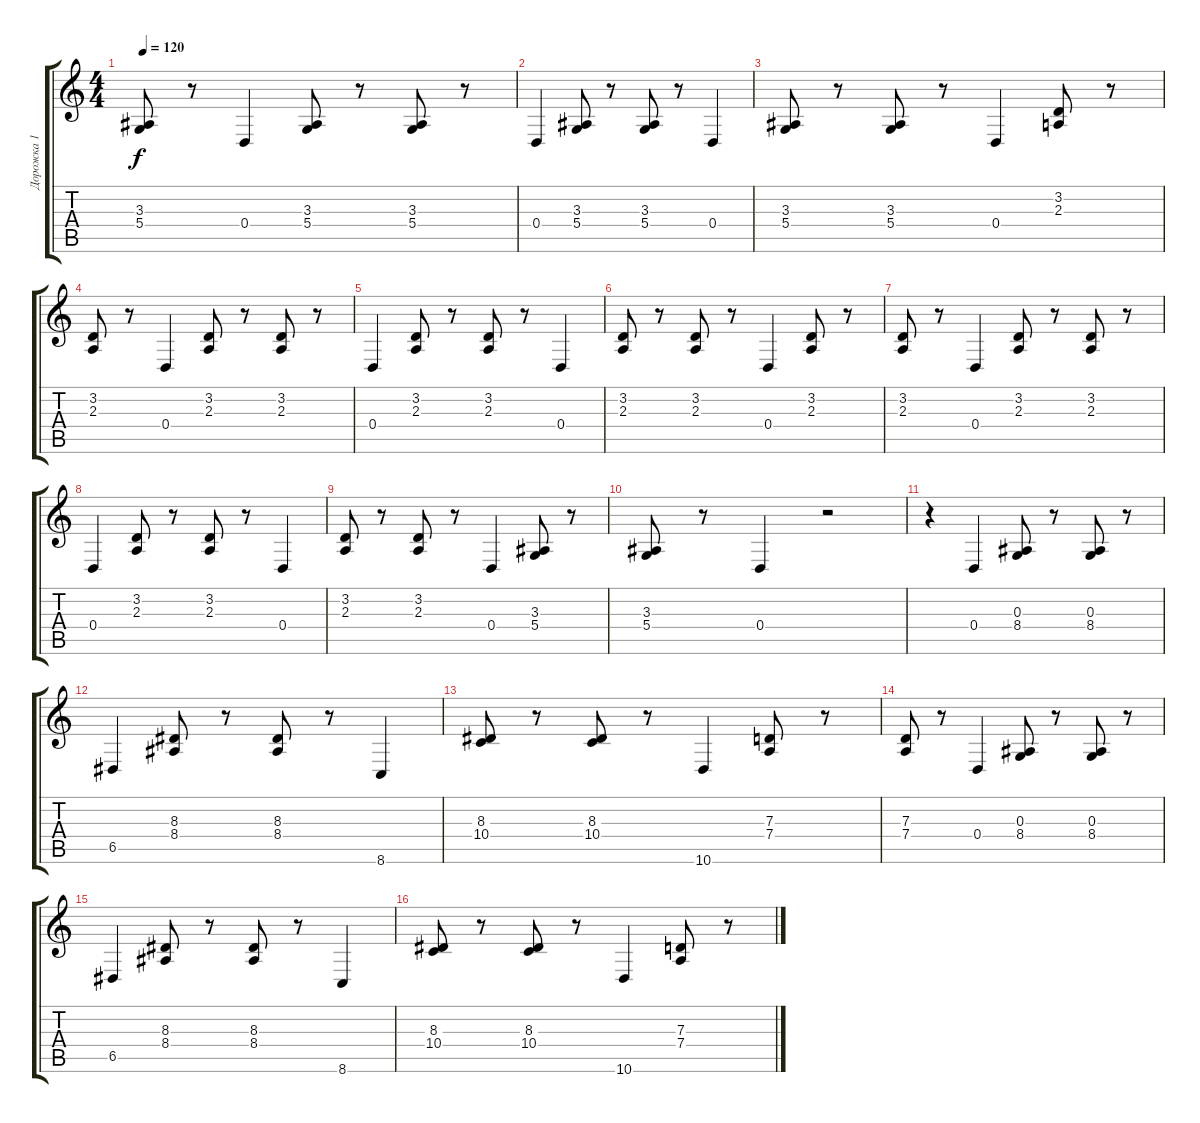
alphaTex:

\track ("Дорожка 1" "Дорожка 1") {instrument accordion}
\staff {score tabs}
\tuning (E4 B3 G3 D3 A2 E2) {hide}
\ts (4 4)
\tempo 120
\clef g2
\ks c
(3.3 5.4).8{dy f} r.8 0.4.4 (3.3 5.4).8 r.8 (3.3 5.4).8 r.8 |
0.4.4 (3.3 5.4).8 r.8 (3.3 5.4).8 r.8 0.4.4 |
(3.3 5.4).8 r.8 (3.3 5.4).8 r.8 0.4.4 (3.2 2.3).8 r.8 |
(3.2 2.3).8 r.8 0.4.4 (3.2 2.3).8 r.8 (3.2 2.3).8 r.8 |
0.4.4 (3.2 2.3).8 r.8 (3.2 2.3).8 r.8 0.4.4 |
(3.2 2.3).8 r.8 (3.2 2.3).8 r.8 0.4.4 (3.2 2.3).8 r.8 |
(3.2 2.3).8 r.8 0.4.4 (3.2 2.3).8 r.8 (3.2 2.3).8 r.8 |
0.4.4 (3.2 2.3).8 r.8 (3.2 2.3).8 r.8 0.4.4 |
(3.2 2.3).8 r.8 (3.2 2.3).8 r.8 0.4.4 (3.3 5.4).8 r.8 |
(3.3 5.4).8 r.8 0.4.4 r.2 |
r.4 0.4.4 (0.3 8.4).8 r.8 (0.3 8.4).8 r.8 |
6.5.4 (8.3 8.4).8 r.8 (8.3 8.4).8 r.8 8.6.4 |
(8.3 10.4).8 r.8 (8.3 10.4).8 r.8 10.6.4 (7.3 7.4).8 r.8 |
(7.3 7.4).8 r.8 0.4.4 (0.3 8.4).8 r.8 (0.3 8.4).8 r.8 |
6.5.4 (8.3 8.4).8 r.8 (8.3 8.4).8 r.8 8.6.4 |
(8.3 10.4).8 r.8 (8.3 10.4).8 r.8 10.6.4 (7.3 7.4).8 r.8
